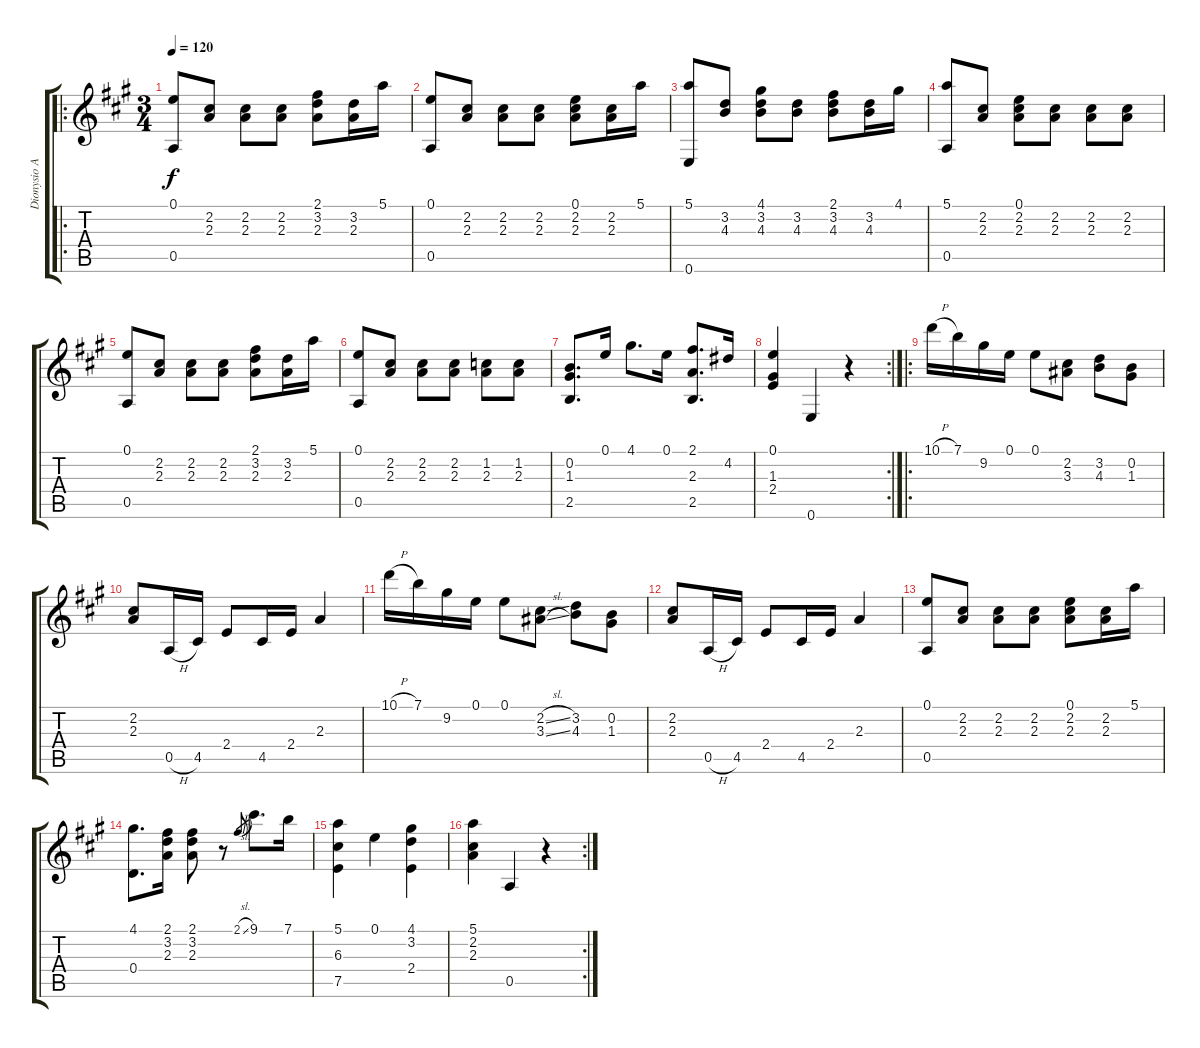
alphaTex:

\track ("Dionysio Aguado" "Dionysio A") {instrument acousticguitarnylon}
\staff {score tabs}
\tuning (E4 B3 G3 D3 A2 E2) {hide}
\ro
\ts (3 4)
\tempo 120
\clef g2
\ks a
(0.1 0.5).8{dy f} (2.2 2.3).8 (2.2 2.3).8 (2.2 2.3).8 (2.1 3.2 2.3).8 (3.2 2.3).16 5.1.16 |
(0.1 0.5).8 (2.2 2.3).8 (2.2 2.3).8 (2.2 2.3).8 (0.1 2.2 2.3).8 (2.2 2.3).16 5.1.16 |
(5.1 0.6).8 (3.2 4.3).8 (4.1 3.2 4.3).8 (3.2 4.3).8 (2.1 3.2 4.3).8 (3.2 4.3).16 4.1.16 |
(5.1 0.5).8 (2.2 2.3).8 (0.1 2.2 2.3).8 (2.2 2.3).8 (2.2 2.3).8 (2.2 2.3).8 |
(0.1 0.5).8 (2.2 2.3).8 (2.2 2.3).8 (2.2 2.3).8 (2.1 3.2 2.3).8 (3.2 2.3).16 5.1.16 |
(0.1 0.5).8 (2.2 2.3).8 (2.2 2.3).8 (2.2 2.3).8 (1.2 2.3).8 (1.2 2.3).8 |
(0.2 1.3 2.5).8{d} 0.1.16 4.1.8{d} 0.1.16 (2.1 2.3 2.5).8{d} 4.2.16 |
\rc 2
(0.1 1.3 2.4).4 0.6.4 r.4 |
\ro
10.1{h}.16 7.1.16 9.2.16 0.1.16 0.1.8 (2.2 3.3).8 (3.2 4.3).8 (0.2 1.3).8 |
(2.2 2.3).8 0.5{h}.16 4.5.16 2.4.8 4.5.16 2.4.16 2.3.4 |
10.1{h}.16 7.1.16 9.2.16 0.1.16 0.1.8 (2.2{sl} 3.3{sl}).8 (3.2 4.3).8 (0.2 1.3).8 |
(2.2 2.3).8 0.5{h}.16 4.5.16 2.4.8 4.5.16 2.4.16 2.3.4 |
(0.1 0.5).8 (2.2 2.3).8 (2.2 2.3).8 (2.2 2.3).8 (0.1 2.2 2.3).8 (2.2 2.3).16 5.1.16 |
(4.1 0.4).8{d} (2.1 3.2 2.3).16 (2.1 3.2 2.3).8 r.8 2.1{sl}.8{gr} 9.1.8{d} 7.1.16 |
(5.1 6.3 7.5).4 0.1.4 (4.1 3.2 2.4).4 |
\rc 2
(5.1 2.2 2.3).4 0.5.4 r.4
